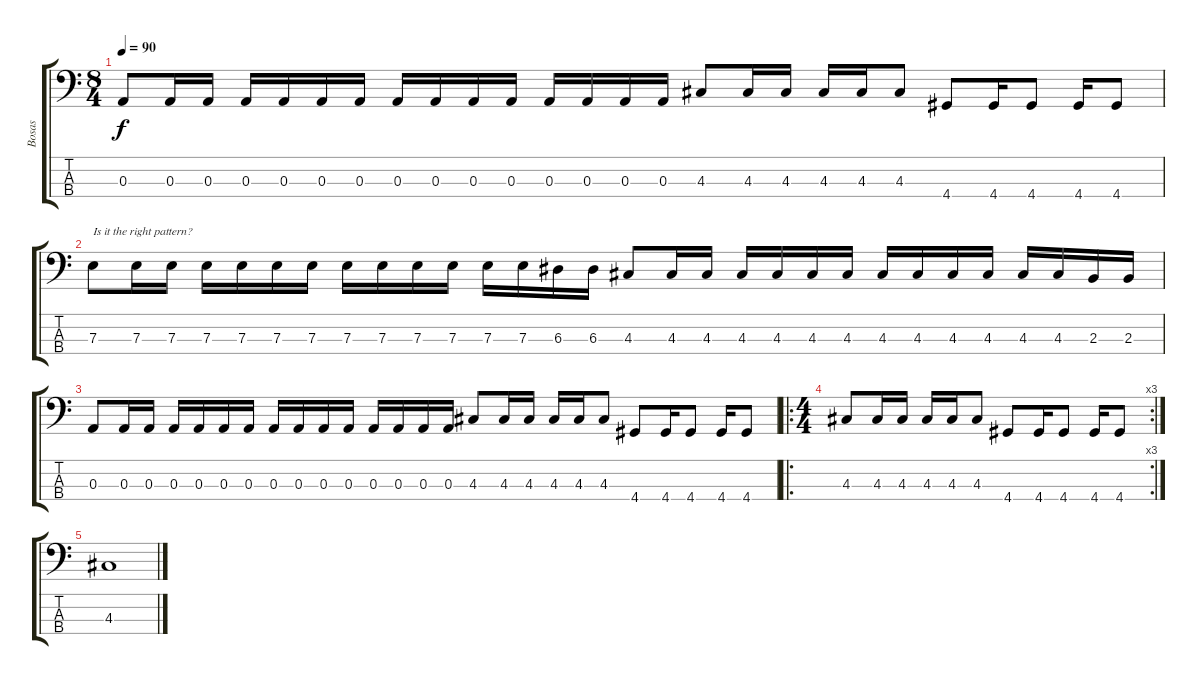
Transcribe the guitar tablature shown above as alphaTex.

\track ("Bosas" "Bosas") {instrument electricbassfinger}
\staff {score tabs}
\tuning (G2 D2 A1 E1) {hide}
\ts (8 4)
\tempo 90
\clef f4
\ks c
0.3.8{dy f} 0.3.16 0.3.16 0.3.16 0.3.16 0.3.16 0.3.16 0.3.16 0.3.16 0.3.16 0.3.16 0.3.16 0.3.16 0.3.16 0.3.16 4.3.8 4.3.16 4.3.16 4.3.16 4.3.16 4.3.8 4.4.8 4.4.16 4.4.8 4.4.16 4.4.8 |
7.3.8{txt "Is it the right pattern?"} 7.3.16 7.3.16 7.3.16 7.3.16 7.3.16 7.3.16 7.3.16 7.3.16 7.3.16 7.3.16 7.3.16 7.3.16 6.3.16 6.3.16 4.3.8 4.3.16 4.3.16 4.3.16 4.3.16 4.3.16 4.3.16 4.3.16 4.3.16 4.3.16 4.3.16 4.3.16 4.3.16 2.3.16 2.3.16 |
0.3.8 0.3.16 0.3.16 0.3.16 0.3.16 0.3.16 0.3.16 0.3.16 0.3.16 0.3.16 0.3.16 0.3.16 0.3.16 0.3.16 0.3.16 4.3.8 4.3.16 4.3.16 4.3.16 4.3.16 4.3.8 4.4.8 4.4.16 4.4.8 4.4.16 4.4.8 |
\ro
\rc 3
\ts (4 4)
4.3.8 4.3.16 4.3.16 4.3.16 4.3.16 4.3.8 4.4.8 4.4.16 4.4.8 4.4.16 4.4.8 |
4.3.1
